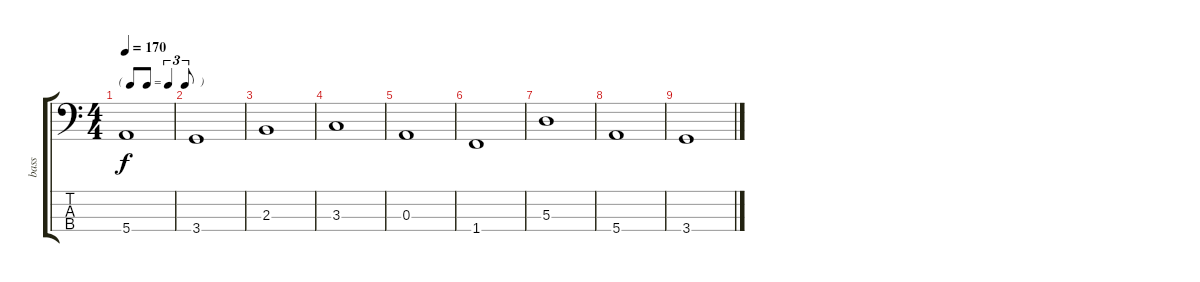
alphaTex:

\track ("bass" "bass") {instrument electricbassfinger}
\staff {score tabs}
\tuning (G2 D2 A1 E1) {hide}
\ts (4 4)
\tf triplet8th
\tempo 170
\clef f4
\ks c
5.4.1{dy f} |
3.4.1 |
2.3.1 |
3.3.1 |
0.3.1 |
1.4.1 |
5.3.1 |
5.4.1 |
3.4.1
